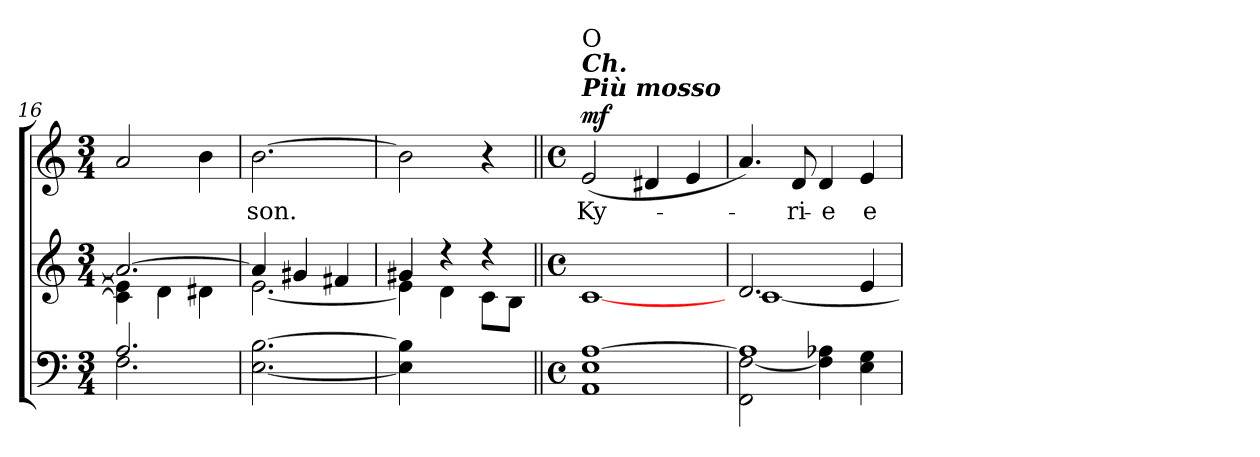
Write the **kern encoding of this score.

**kern	**kern	**kern	**text	**dynam
*part2	*part2	*part1	*part1	*part1
*staff3	*staff2	*staff1	*staff1	*staff1
*clefF4	*clefG2	*clefG2	*	*
*k[]	*k[]	*k[]	*	*
*C:	*C:	*C:	*	*
*M3/4	*M3/4	*M3/4	*	*
=16	=16	=16	=16	=16
*^	*^	*	*	*
2.A/	2.F\	2.a/_	4c\] 4e\]	2a/	.	.
.	.	.	4d\	.	.	.
.	.	.	4d#X\	4b\	.	.
*v	*v	*	*	*	*	*
=17	=17	=17	=17	=17	=17
!	!	!	!	!LO:LY:b	!
[2.E\ [2.B\	4a/]	[<2.e\	[2.b\	-son.	.
.	4g#X/	.	.	.	.
.	4f#X/	.	.	.	.
=18	=18	=18	=18	=18	=18
4E\] 4B\]	4g#X/	4e\]	2b\]	.	.
2ryy	4r	4d\	.	.	.
.	4r	8c\L	4r	.	.
.	.	8B\J	.	.	.
*	*v	*v	*	*	*
!!LO:PB:g=z
=19||	=19||	=19||	=19||	=19||
*M4/4	*M4/4	*M4/4	*	*
*met(c)	*met(c)	*met(c)	*	*
*^	*^	*	*	*
!	!	!	!	!LO:TX:a:Bi:t=Più mosso	!	!
!	!	!	!	!LO:TX:a:Bi:t=Ch.	!	!
!	!	!	!	!LO:TX:a:t=O	!	!
!	!	!	!	!	!LO:LY:b	!LO:DY:a
*	*	*v	*v	*	*	*
[>1A	1AA 1E	[1c	(<2e/	Ky-	mf
.	.	.	4d#X/	.	.
.	.	.	4e/	.	.
=20	=20	=20	=20	=20	=20
*	*	*^	*	*	*
1A]	2FF\ [<2F\	2.d/	[<1c	4.a/)	.	.
!	!	!	!	!	!LO:LY:b	!
.	.	.	.	8d/	-ri-	.
!	!	!	!	!	!LO:LY:b	!
.	4F\] 4A-X\	.	.	4d/	-e	.
!	!	!	!	!	!LO:LY:b	!
.	4E\ 4G\	4e/	.	4e/	e-	.
*v	*v	*	*	*	*	*
*	*v	*v	*	*	*
=	=	=	=	=
*-	*-	*-	*-	*-
